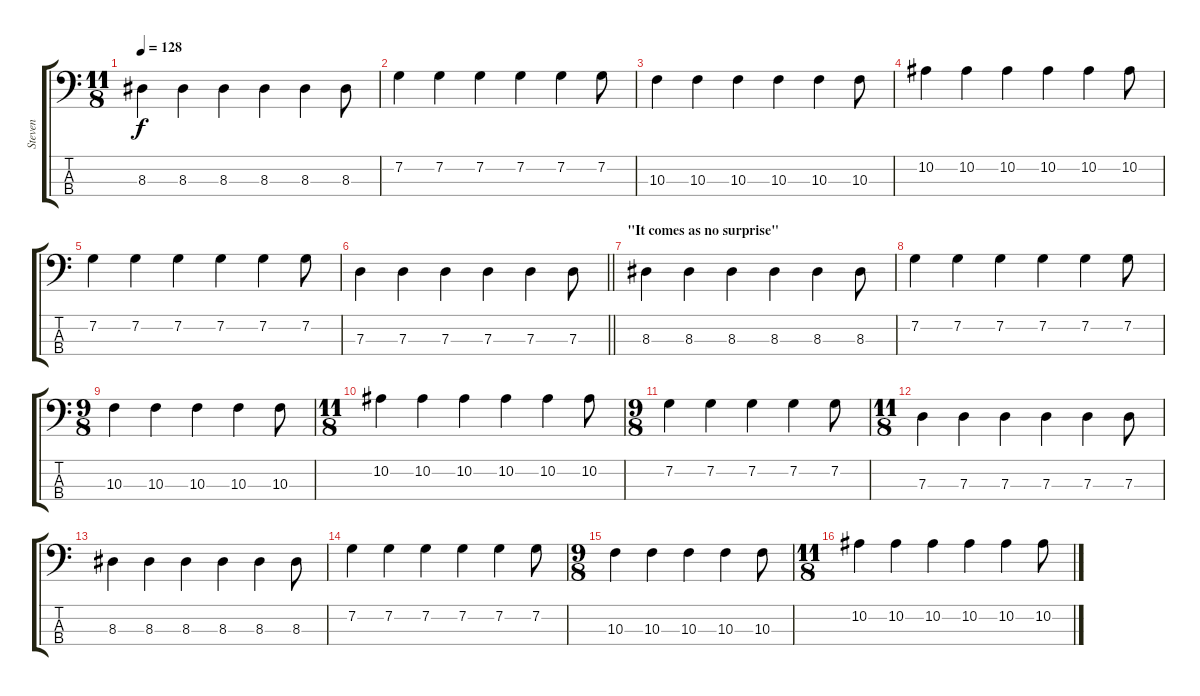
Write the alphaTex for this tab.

\track ("Steven" "Steven") {instrument electricbasspick}
\staff {score tabs}
\tuning (F2 C2 G1 D1) {hide}
\ts (11 8)
\tempo 128
\clef f4
\ks c
8.3.4{dy f} 8.3.4 8.3.4 8.3.4 8.3.4 8.3.8 |
7.2.4 7.2.4 7.2.4 7.2.4 7.2.4 7.2.8 |
10.3.4 10.3.4 10.3.4 10.3.4 10.3.4 10.3.8 |
10.2.4 10.2.4 10.2.4 10.2.4 10.2.4 10.2.8 |
7.2.4 7.2.4 7.2.4 7.2.4 7.2.4 7.2.8 |
\barLineRight lightlight
7.3.4 7.3.4 7.3.4 7.3.4 7.3.4 7.3.8 |
\section ("" "\"It comes as no surprise\"")
8.3.4 8.3.4 8.3.4 8.3.4 8.3.4 8.3.8 |
7.2.4 7.2.4 7.2.4 7.2.4 7.2.4 7.2.8 |
\ts (9 8)
10.3.4 10.3.4 10.3.4 10.3.4 10.3.8 |
\ts (11 8)
10.2.4 10.2.4 10.2.4 10.2.4 10.2.4 10.2.8 |
\ts (9 8)
7.2.4 7.2.4 7.2.4 7.2.4 7.2.8 |
\ts (11 8)
7.3.4 7.3.4 7.3.4 7.3.4 7.3.4 7.3.8 |
8.3.4 8.3.4 8.3.4 8.3.4 8.3.4 8.3.8 |
7.2.4 7.2.4 7.2.4 7.2.4 7.2.4 7.2.8 |
\ts (9 8)
10.3.4 10.3.4 10.3.4 10.3.4 10.3.8 |
\ts (11 8)
10.2.4 10.2.4 10.2.4 10.2.4 10.2.4 10.2.8
